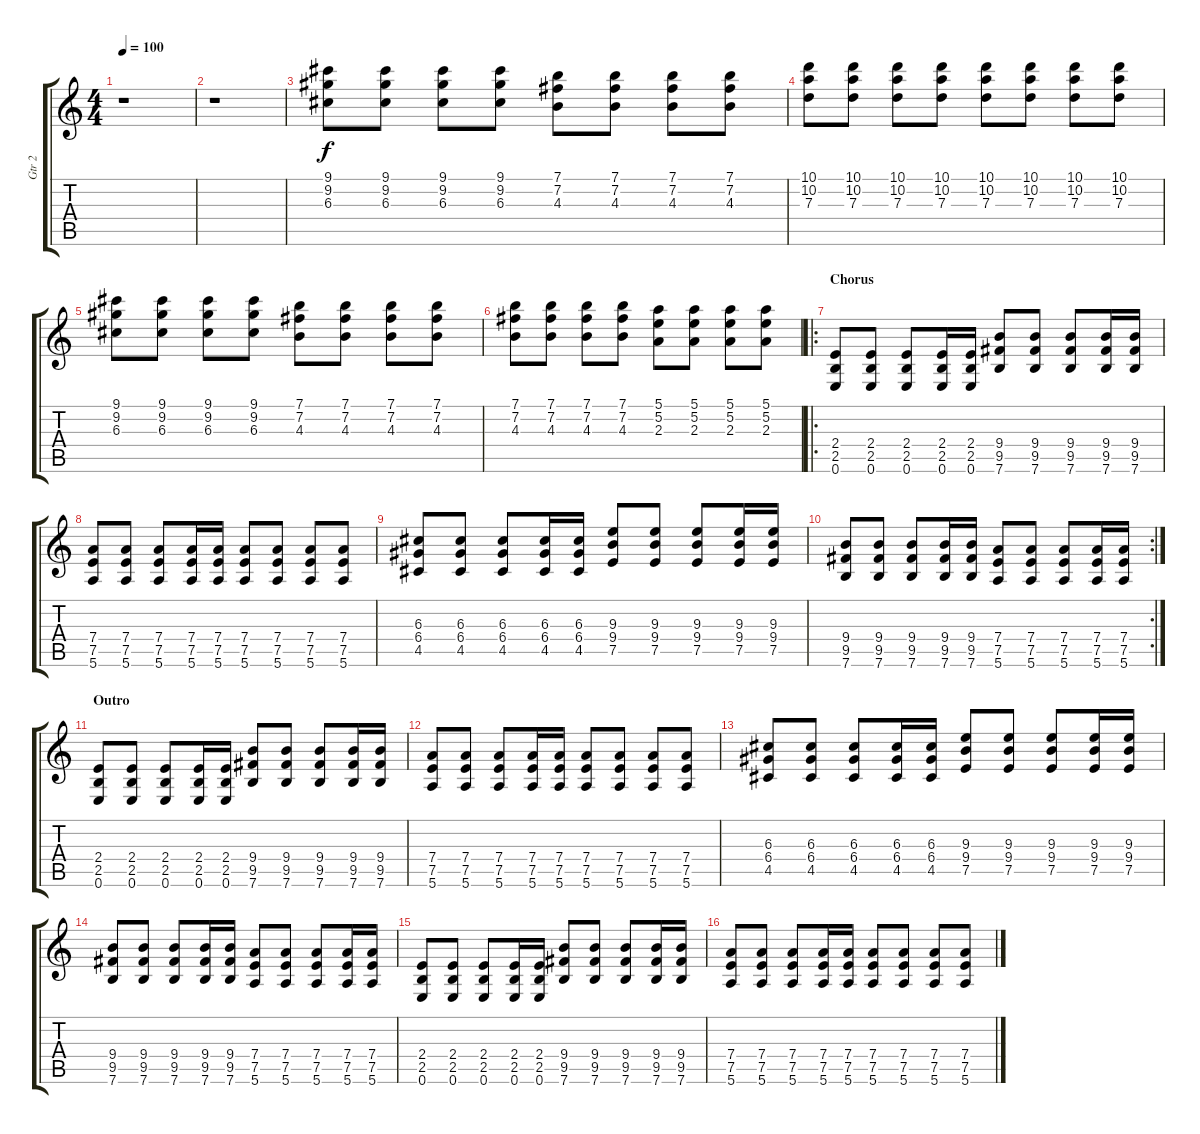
\track ("Gtr 2" "Gtr 2") {instrument distortionguitar}
\staff {score tabs}
\tuning (E4 B3 G3 D3 A2 E2) {hide}
\ts (4 4)
\tempo 100
\clef g2
\ks c
r.1{dy f} |
r.1 |
(9.1 9.2 6.3).8{volume 7 instrument electricguitarmuted} (9.1 9.2 6.3).8 (9.1 9.2 6.3).8 (9.1 9.2 6.3).8 (7.1 7.2 4.3).8 (7.1 7.2 4.3).8 (7.1 7.2 4.3).8 (7.1 7.2 4.3).8 |
(10.1 10.2 7.3).8 (10.1 10.2 7.3).8 (10.1 10.2 7.3).8 (10.1 10.2 7.3).8 (10.1 10.2 7.3).8 (10.1 10.2 7.3).8 (10.1 10.2 7.3).8 (10.1 10.2 7.3).8 |
(9.1 9.2 6.3).8 (9.1 9.2 6.3).8 (9.1 9.2 6.3).8 (9.1 9.2 6.3).8 (7.1 7.2 4.3).8 (7.1 7.2 4.3).8 (7.1 7.2 4.3).8 (7.1 7.2 4.3).8 |
(7.1 7.2 4.3).8 (7.1 7.2 4.3).8 (7.1 7.2 4.3).8 (7.1 7.2 4.3).8 (5.1 5.2 2.3).8 (5.1 5.2 2.3).8 (5.1 5.2 2.3).8 (5.1 5.2 2.3).8 |
\ro
\section ("" "Chorus")
(2.4 2.5 0.6).8 (2.4 2.5 0.6).8 (2.4 2.5 0.6).8 (2.4 2.5 0.6).16 (2.4 2.5 0.6).16 (9.4 9.5 7.6).8 (9.4 9.5 7.6).8 (9.4 9.5 7.6).8 (9.4 9.5 7.6).16 (9.4 9.5 7.6).16 |
(7.4 7.5 5.6).8 (7.4 7.5 5.6).8 (7.4 7.5 5.6).8 (7.4 7.5 5.6).16 (7.4 7.5 5.6).16 (7.4 7.5 5.6).8 (7.4 7.5 5.6).8 (7.4 7.5 5.6).8 (7.4 7.5 5.6).8 |
(6.3 6.4 4.5).8 (6.3 6.4 4.5).8 (6.3 6.4 4.5).8 (6.3 6.4 4.5).16 (6.3 6.4 4.5).16 (9.3 9.4 7.5).8 (9.3 9.4 7.5).8 (9.3 9.4 7.5).8 (9.3 9.4 7.5).16 (9.3 9.4 7.5).16 |
\rc 2
(9.4 9.5 7.6).8 (9.4 9.5 7.6).8 (9.4 9.5 7.6).8 (9.4 9.5 7.6).16 (9.4 9.5 7.6).16 (7.4 7.5 5.6).8 (7.4 7.5 5.6).8 (7.4 7.5 5.6).8 (7.4 7.5 5.6).16 (7.4 7.5 5.6).16 |
\section ("" "Outro")
(2.4 2.5 0.6).8{volume 10 instrument distortionguitar} (2.4 2.5 0.6).8 (2.4 2.5 0.6).8 (2.4 2.5 0.6).16 (2.4 2.5 0.6).16 (9.4 9.5 7.6).8 (9.4 9.5 7.6).8 (9.4 9.5 7.6).8 (9.4 9.5 7.6).16 (9.4 9.5 7.6).16 |
(7.4 7.5 5.6).8 (7.4 7.5 5.6).8 (7.4 7.5 5.6).8 (7.4 7.5 5.6).16 (7.4 7.5 5.6).16 (7.4 7.5 5.6).8 (7.4 7.5 5.6).8 (7.4 7.5 5.6).8 (7.4 7.5 5.6).8 |
(6.3 6.4 4.5).8 (6.3 6.4 4.5).8 (6.3 6.4 4.5).8 (6.3 6.4 4.5).16 (6.3 6.4 4.5).16 (9.3 9.4 7.5).8 (9.3 9.4 7.5).8 (9.3 9.4 7.5).8 (9.3 9.4 7.5).16 (9.3 9.4 7.5).16 |
(9.4 9.5 7.6).8 (9.4 9.5 7.6).8 (9.4 9.5 7.6).8 (9.4 9.5 7.6).16 (9.4 9.5 7.6).16 (7.4 7.5 5.6).8 (7.4 7.5 5.6).8 (7.4 7.5 5.6).8 (7.4 7.5 5.6).16 (7.4 7.5 5.6).16 |
(2.4 2.5 0.6).8 (2.4 2.5 0.6).8 (2.4 2.5 0.6).8 (2.4 2.5 0.6).16 (2.4 2.5 0.6).16 (9.4 9.5 7.6).8 (9.4 9.5 7.6).8 (9.4 9.5 7.6).8 (9.4 9.5 7.6).16 (9.4 9.5 7.6).16 |
(7.4 7.5 5.6).8 (7.4 7.5 5.6).8 (7.4 7.5 5.6).8 (7.4 7.5 5.6).16 (7.4 7.5 5.6).16 (7.4 7.5 5.6).8 (7.4 7.5 5.6).8 (7.4 7.5 5.6).8 (7.4 7.5 5.6).8
